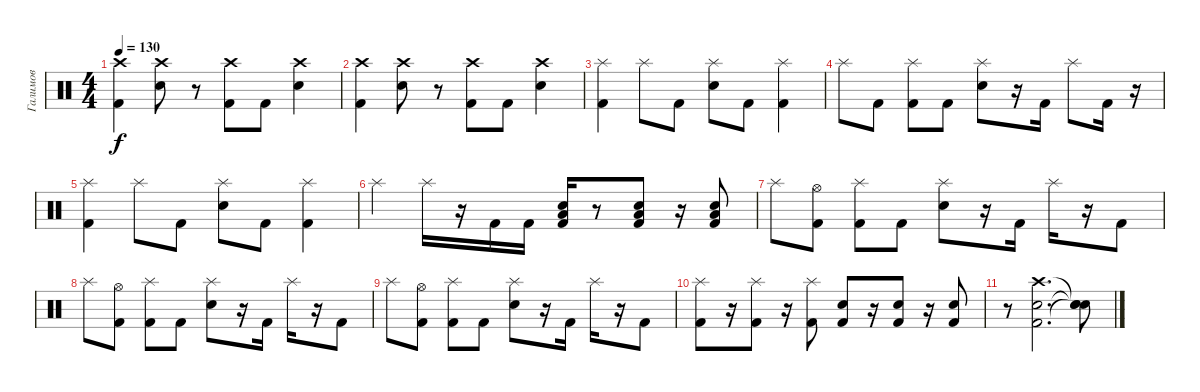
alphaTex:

\track ("Галимов" "Галимов") {instrument percussion}
\staff {score}
\articulation defaults
\ts (4 4)
\tempo 130
\clef neutral
\ks c
("Crash high (hit)" "Kick (hit) 2").4{dy f} ("Crash high (hit)" "Electric Snare (hit)").8 r.8 ("Crash high (hit)" "Kick (hit) 2").8 "Kick (hit) 2".8 ("Crash high (hit)" "Electric Snare (hit)").4 |
("Crash high (hit)" "Kick (hit) 2").4 ("Crash high (hit)" "Electric Snare (hit)").8 r.8 ("Crash high (hit)" "Kick (hit) 2").8 "Kick (hit) 2".8 ("Crash high (hit)" "Electric Snare (hit)").4 |
("Splash (hit)" "Kick (hit) 2").4 "Splash (hit)".8 "Kick (hit) 2".8 ("Splash (hit)" "Electric Snare (hit)").8 "Kick (hit) 2".8 ("Splash (hit)" "Kick (hit) 2").4 |
"Splash (hit)".8 "Kick (hit) 2".8 ("Splash (hit)" "Kick (hit) 2").8 "Kick (hit) 2".8 ("Splash (hit)" "Electric Snare (hit)").8 r.16 "Kick (hit) 2".16 "Splash (hit)".8 "Kick (hit) 2".16 r.16 |
("Splash (hit)" "Kick (hit) 2").4 "Splash (hit)".8 "Kick (hit) 2".8 ("Splash (hit)" "Electric Snare (hit)").8 "Kick (hit) 2".8 ("Splash (hit)" "Kick (hit) 2").4 |
"Splash (hit)".4 "Splash (hit)".16 r.16 "Kick (hit) 2".16 "Kick (hit) 2".16 ("Low Tom (hit)" "Electric Snare (hit)" "Kick (hit) 2").16 r.8 ("Low Tom (hit)" "Electric Snare (hit)" "Kick (hit) 2").8 r.16 ("Low Tom (hit)" "Electric Snare (hit)" "Kick (hit) 2").8 |
"Splash (hit)".8 ("Hi-Hat (open)" "Kick (hit) 2").8 ("Splash (hit)" "Kick (hit) 2").8 "Kick (hit) 2".8 ("Splash (hit)" "Electric Snare (hit)").8 r.16 "Kick (hit) 2".16 "Splash (hit)".16 r.16 "Kick (hit) 2".8 |
"Splash (hit)".8 ("Hi-Hat (open)" "Kick (hit) 2").8 ("Splash (hit)" "Kick (hit) 2").8 "Kick (hit) 2".8 ("Splash (hit)" "Electric Snare (hit)").8 r.16 "Kick (hit) 2".16 "Splash (hit)".16 r.16 "Kick (hit) 2".8 |
"Splash (hit)".8 ("Hi-Hat (open)" "Kick (hit) 2").8 ("Splash (hit)" "Kick (hit) 2").8 "Kick (hit) 2".8 ("Splash (hit)" "Electric Snare (hit)").8 r.16 "Kick (hit) 2".16 "Splash (hit)".16 r.16 "Kick (hit) 2".8 |
("Splash (hit)" "Kick (hit) 2").8 r.16 ("Splash (hit)" "Kick (hit) 2").8 r.16 ("Splash (hit)" "Kick (hit) 2").8 ("Electric Snare (hit)" "Kick (hit) 2").8 r.16 ("Electric Snare (hit)" "Kick (hit) 2").8 r.16 ("Electric Snare (hit)" "Kick (hit) 2").8 |
r.8 ("Crash high (hit)" "Electric Snare (hit)" "Kick (hit) 2").2{d} ("Snare (hit)"{t} "Snare (hit)"{t} "Snare (hit)"{t}).8
